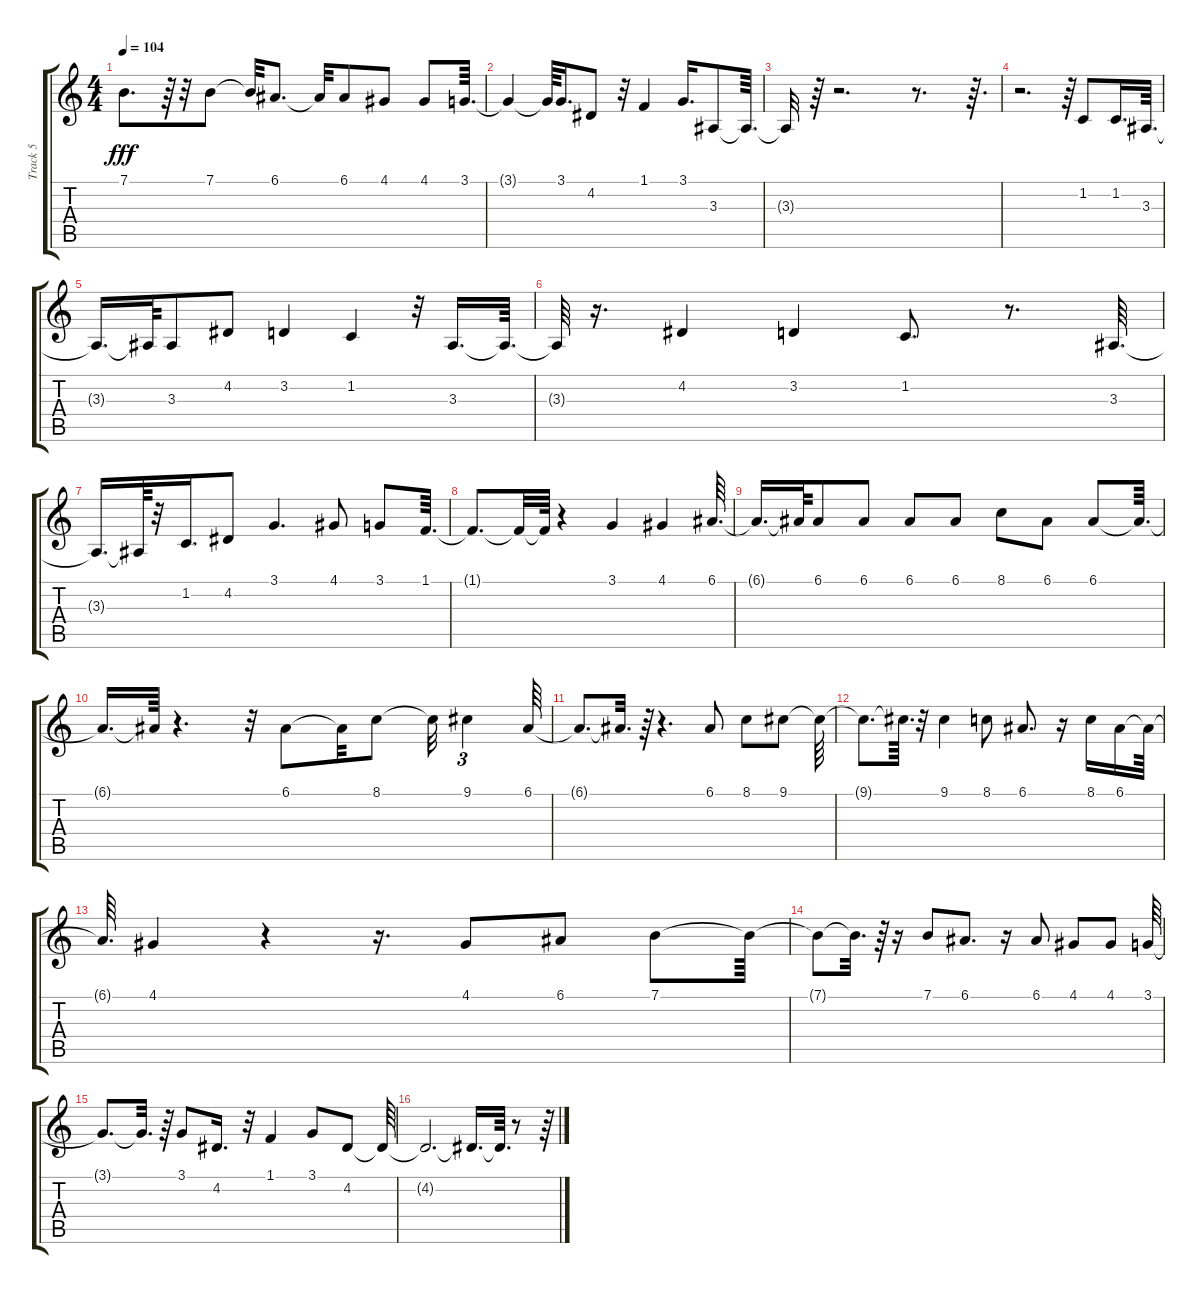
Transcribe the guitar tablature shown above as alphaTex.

\track ("Track 5" "Track 5") {solo instrument tenorsax}
\staff {score tabs}
\tuning (E4 B3 G3 D3 A2 E2) {hide}
\ts (4 4)
\tempo 104
\clef g2
\ks c
7.1{t}.8{d dy fff} r.64 r.32 7.1.8 7.1{t}.32 6.1.8{d} 6.1{t}.32 6.1.8 4.1.8 4.1.8 3.1.64{d} |
3.1{t}.4 3.1{t}.64 3.1.16{d} 4.2.8 r.32 1.1.4 3.1.16{d} 3.3.8 3.3{t}.64{d} |
3.3{t}.32 r.64 r.2{d} r.8{d} r.64{d} |
r.2{d} r.64 1.2.8 1.2.16{d} 3.3.64{d} |
3.3{t}.16{d} 3.3{t}.64 3.3.8 4.2.8 3.2.4 1.2.4 r.32 3.3.16{d} 3.3{t}.64{d} |
3.3{t}.64 r.16{d} 4.2.4 3.2.4 1.2.8{d} r.8{d} 3.3.64{d} |
3.3{t}.16{d} 3.3{t}.64 r.32 1.2.16{d} 4.2.8 3.1.4{d} 4.1.8 3.1.8 1.1.64{d} |
1.1{t}.8{d} 1.1{t}.32 1.1{t}.64 r.4 3.1.4 4.1.4 6.1.64{d} |
6.1{t}.16{d} 6.1{t}.64 6.1.8 6.1.8 6.1.8 6.1.8 8.1.8 6.1.8 6.1.8 6.1{t}.64{d} |
6.1{t}.16{d} 6.1{t}.64 r.4{d} r.32 6.1.8 6.1{t}.32 8.1.8 8.1{t}.32 9.1.4{tu (3 2)} 6.1.64 |
6.1{t}.8{d} 6.1{t}.32{d} r.64 r.4{d} 6.1.8 8.1.8 9.1.8 9.1{t}.64 |
9.1{t}.8{d} 9.1{t}.64{d} r.32 9.1.4 8.1.8 6.1.8{d} r.16 8.1.16 6.1.16 6.1{t}.64 |
6.1{t}.64{d} 4.1.4 r.4 r.16{d} 4.1.8 6.1.8 7.1.8 7.1{t}.64 |
7.1{t}.8 7.1{t}.32{d} r.64 r.16 7.1.8 6.1.8{d} r.16 6.1.8 4.1.8 4.1.8 3.1.64 |
3.1{t}.8{d} 3.1{t}.32{d} r.64 3.1.8 4.2.16{d} r.32 1.1.4 3.1.8 4.2.8 4.2{t}.64 |
4.2{t}.2{d} 4.2{t}.16{d} 4.2{t}.64{d} r.8 r.64
